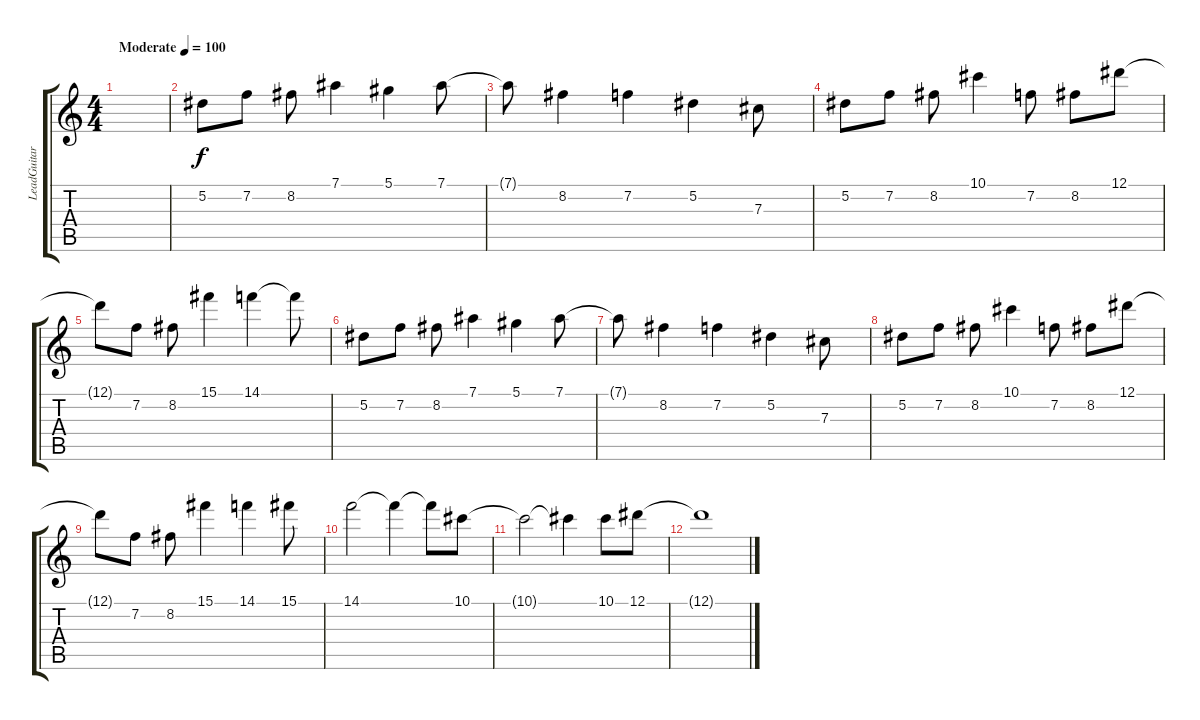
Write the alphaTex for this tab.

\track ("LeadGuitar01" "LeadGuitar") {instrument overdrivenguitar}
\staff {score tabs}
\tuning (Eb4 Bb3 Gb3 Db3 Ab2 Eb2) {hide}
\ts (4 4)
\tempo (100 "Moderate")
\clef g2
\ks c
|
5.2.8 7.2.8 8.2.8 7.1.4 5.1.4 7.1.8 |
7.1{t}.8 8.2.4 7.2.4 5.2.4 7.3.8 |
5.2.8 7.2.8 8.2.8 10.1.4 7.2.8 8.2.8 12.1.8 |
12.1{t}.8 7.2.8 8.2.8 15.1.4 14.1.4 14.1{t}.8 |
5.2.8 7.2.8 8.2.8 7.1.4 5.1.4 7.1.8 |
7.1{t}.8 8.2.4 7.2.4 5.2.4 7.3.8 |
5.2.8 7.2.8 8.2.8 10.1.4 7.2.8 8.2.8 12.1.8 |
12.1{t}.8 7.2.8 8.2.8 15.1.4 14.1.4 15.1.8 |
14.1.2 14.1{t}.4 14.1{t}.8 10.1.8 |
10.1{t}.2 10.1{t}.4 10.1.8 12.1.8 |
12.1{t}.1
